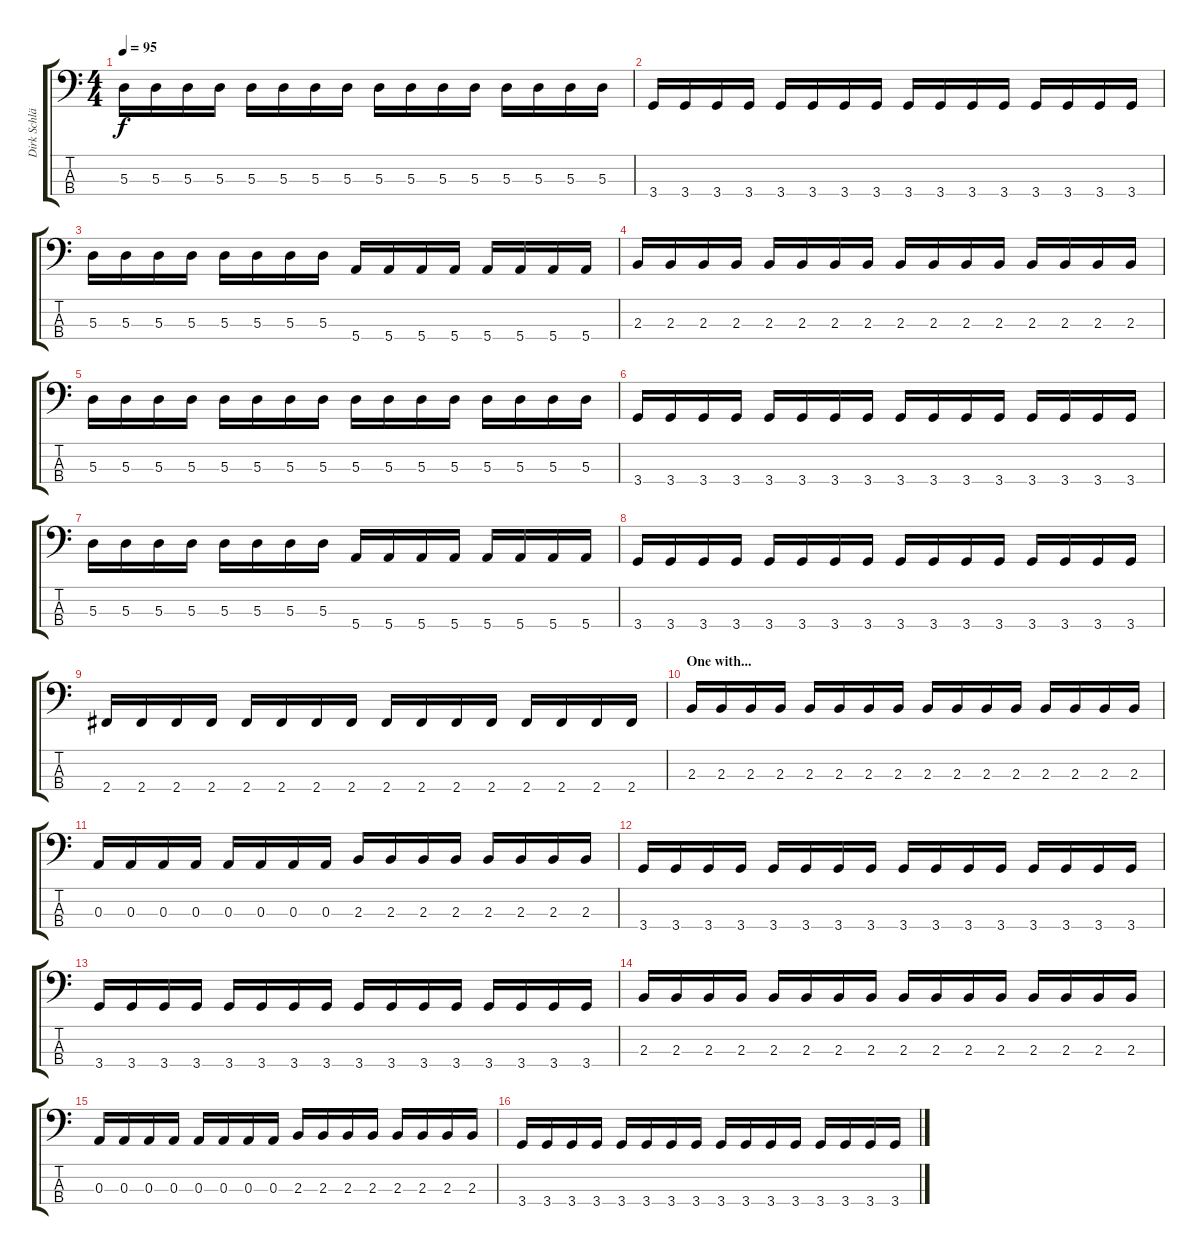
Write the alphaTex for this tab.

\track ("Dirk Schlächter [bass]" "Dirk Schlä") {instrument electricbasspick}
\staff {score tabs}
\tuning (G2 D2 A1 E1) {hide}
\ts (4 4)
\tempo 95
\clef f4
\ks c
5.3.16{dy f} 5.3.16 5.3.16 5.3.16 5.3.16 5.3.16 5.3.16 5.3.16 5.3.16 5.3.16 5.3.16 5.3.16 5.3.16 5.3.16 5.3.16 5.3.16 |
3.4.16 3.4.16 3.4.16 3.4.16 3.4.16 3.4.16 3.4.16 3.4.16 3.4.16 3.4.16 3.4.16 3.4.16 3.4.16 3.4.16 3.4.16 3.4.16 |
5.3.16 5.3.16 5.3.16 5.3.16 5.3.16 5.3.16 5.3.16 5.3.16 5.4.16 5.4.16 5.4.16 5.4.16 5.4.16 5.4.16 5.4.16 5.4.16 |
2.3.16 2.3.16 2.3.16 2.3.16 2.3.16 2.3.16 2.3.16 2.3.16 2.3.16 2.3.16 2.3.16 2.3.16 2.3.16 2.3.16 2.3.16 2.3.16 |
5.3.16 5.3.16 5.3.16 5.3.16 5.3.16 5.3.16 5.3.16 5.3.16 5.3.16 5.3.16 5.3.16 5.3.16 5.3.16 5.3.16 5.3.16 5.3.16 |
3.4.16 3.4.16 3.4.16 3.4.16 3.4.16 3.4.16 3.4.16 3.4.16 3.4.16 3.4.16 3.4.16 3.4.16 3.4.16 3.4.16 3.4.16 3.4.16 |
5.3.16 5.3.16 5.3.16 5.3.16 5.3.16 5.3.16 5.3.16 5.3.16 5.4.16 5.4.16 5.4.16 5.4.16 5.4.16 5.4.16 5.4.16 5.4.16 |
3.4.16 3.4.16 3.4.16 3.4.16 3.4.16 3.4.16 3.4.16 3.4.16 3.4.16 3.4.16 3.4.16 3.4.16 3.4.16 3.4.16 3.4.16 3.4.16 |
2.4.16 2.4.16 2.4.16 2.4.16 2.4.16 2.4.16 2.4.16 2.4.16 2.4.16 2.4.16 2.4.16 2.4.16 2.4.16 2.4.16 2.4.16 2.4.16 |
\section ("" "One with...")
2.3.16 2.3.16 2.3.16 2.3.16 2.3.16 2.3.16 2.3.16 2.3.16 2.3.16 2.3.16 2.3.16 2.3.16 2.3.16 2.3.16 2.3.16 2.3.16 |
0.3.16 0.3.16 0.3.16 0.3.16 0.3.16 0.3.16 0.3.16 0.3.16 2.3.16 2.3.16 2.3.16 2.3.16 2.3.16 2.3.16 2.3.16 2.3.16 |
3.4.16 3.4.16 3.4.16 3.4.16 3.4.16 3.4.16 3.4.16 3.4.16 3.4.16 3.4.16 3.4.16 3.4.16 3.4.16 3.4.16 3.4.16 3.4.16 |
3.4.16 3.4.16 3.4.16 3.4.16 3.4.16 3.4.16 3.4.16 3.4.16 3.4.16 3.4.16 3.4.16 3.4.16 3.4.16 3.4.16 3.4.16 3.4.16 |
2.3.16 2.3.16 2.3.16 2.3.16 2.3.16 2.3.16 2.3.16 2.3.16 2.3.16 2.3.16 2.3.16 2.3.16 2.3.16 2.3.16 2.3.16 2.3.16 |
0.3.16 0.3.16 0.3.16 0.3.16 0.3.16 0.3.16 0.3.16 0.3.16 2.3.16 2.3.16 2.3.16 2.3.16 2.3.16 2.3.16 2.3.16 2.3.16 |
3.4.16 3.4.16 3.4.16 3.4.16 3.4.16 3.4.16 3.4.16 3.4.16 3.4.16 3.4.16 3.4.16 3.4.16 3.4.16 3.4.16 3.4.16 3.4.16
